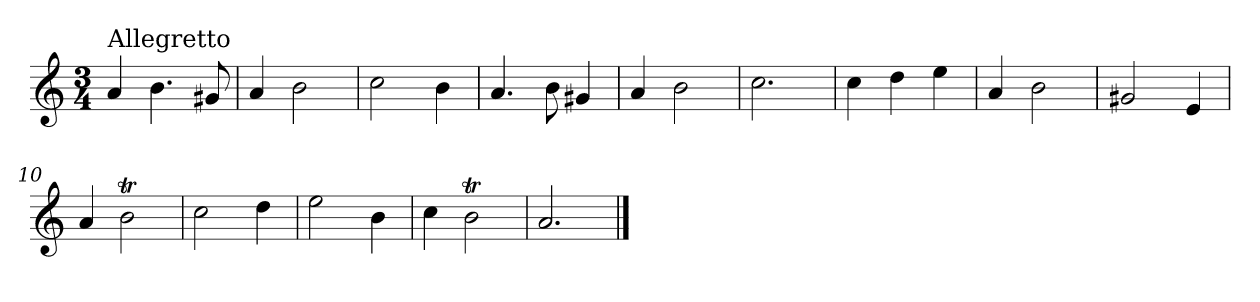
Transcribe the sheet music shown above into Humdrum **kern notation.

**kern
*part1
*staff1
*clefG2
*k[]
*a:
*M3/4
=1
!LO:TX:a:t=Allegretto
4a/
4.b\
8g#X/
=2
4a/
2b\
=3
2cc\
4b\
=4
4.a/
8b\
4g#X/
=5
4a/
2b\
=6
2.cc\
=7
4cc\
4dd\
4ee\
=8
4a/
2b\
!!LO:LB:g=z
=9
2g#X/
4e/
=10
4a/
2bt\
=11
2cc\
4dd\
=12
2ee\
4b\
=13
4cc\
2bt\
=14
2.a/
==
*-
